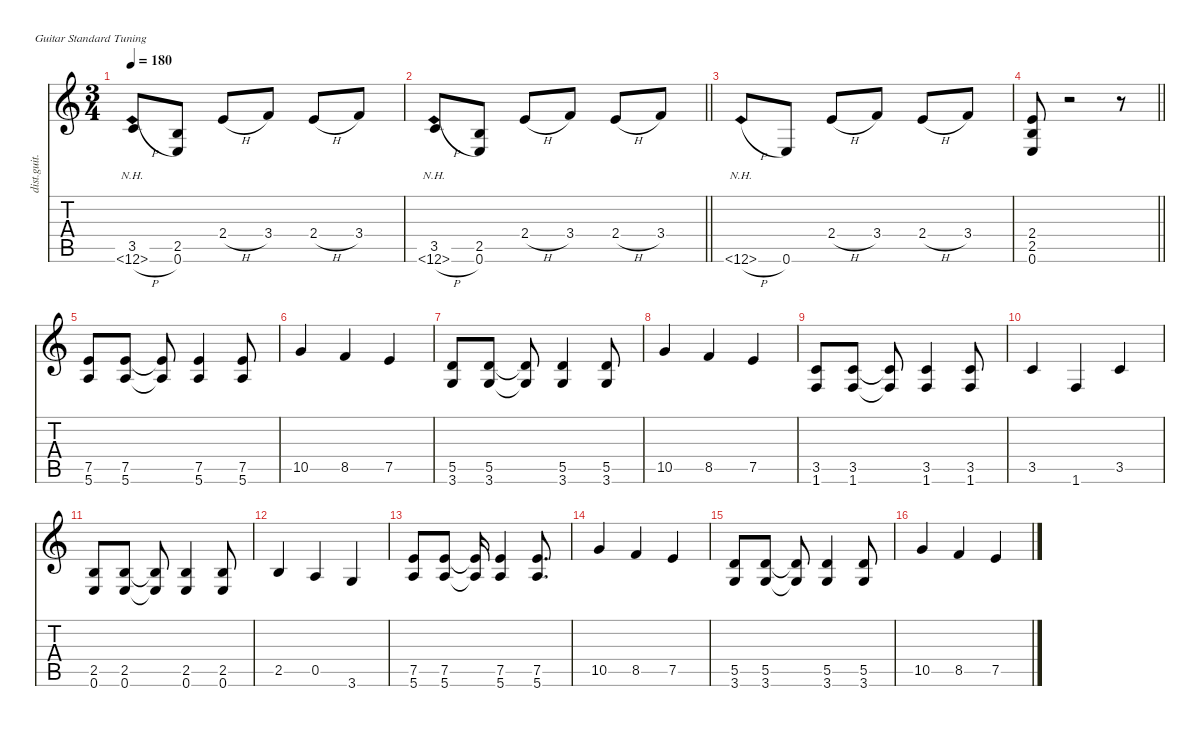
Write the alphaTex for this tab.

\defaultSystemsLayout 4
\hideDynamics
\bracketExtendMode nobrackets
\track ("juan" "dist.guit.") {instrument distortionguitar}
\staff {score tabs}
\tuning (E4 B3 G3 D3 A2 E2)
\ts (3 4)
\tempo 180
\clef g2
\ks c
(3.5 1.6{nh h}).8{dy f beam Up} (2.5 0.6).8{beam Up} 2.4{h}.8{beam Up} 3.4.8{beam Up} 2.4{h}.8{beam Up} 3.4.8{beam Up} |
\barLineRight lightlight
(3.5 1.6{nh h}).8{beam Up} (2.5 0.6).8{beam Up} 2.4{h}.8{beam Up} 3.4.8{beam Up} 2.4{h}.8{beam Up} 3.4.8{beam Up} |
1.6{nh h}.8{beam Up} 0.6.8{beam Up} 2.4{h}.8{beam Up} 3.4.8{beam Up} 2.4{h}.8{beam Up} 3.4.8{beam Up} |
\barLineRight lightlight
(2.4 2.5 0.6).8{beam Up} r.2{beam Down} r.8{beam Down} |
(7.5 5.6).8{beam Up} (7.5 5.6).8{beam Up} (7.5{t} 5.6{t}).8{beam Up} (7.5 5.6).4{beam Up} (7.5 5.6).8{beam Up} |
10.5.4{beam Up} 8.5.4{beam Up} 7.5.4{beam Up} |
(5.5 3.6).8{beam Up} (5.5 3.6).8{beam Up} (5.5{t} 3.6{t}).8{beam Up} (5.5 3.6).4{beam Up} (5.5 3.6).8{beam Up} |
10.5.4{beam Up} 8.5.4{beam Up} 7.5.4{beam Up} |
(3.5 1.6).8{beam Up} (3.5 1.6).8{beam Up} (3.5{t} 1.6{t}).8{beam Up} (3.5 1.6).4{beam Up} (3.5 1.6).8{beam Up} |
3.5.4{beam Up} 1.6.4{beam Up} 3.5.4{beam Up} |
(2.5 0.6).8{beam Up} (2.5 0.6).8{beam Up} (2.5{t} 0.6{t}).8{beam Up} (2.5 0.6).4{beam Up} (2.5 0.6).8{beam Up} |
2.5.4{beam Up} 0.5.4{beam Up} 3.6.4{beam Up} |
(7.5 5.6).8{beam Up} (7.5 5.6).8{beam Up} (7.5{t} 5.6{t}).16{beam Up} (7.5 5.6).4{beam Up} (7.5 5.6).8{d beam Up} |
10.5.4{beam Up} 8.5.4{beam Up} 7.5.4{beam Up} |
(5.5 3.6).8{beam Up} (5.5 3.6).8{beam Up} (5.5{t} 3.6{t}).8{beam Up} (5.5 3.6).4{beam Up} (5.5 3.6).8{beam Up} |
10.5.4{beam Up} 8.5.4{beam Up} 7.5.4{beam Up}
